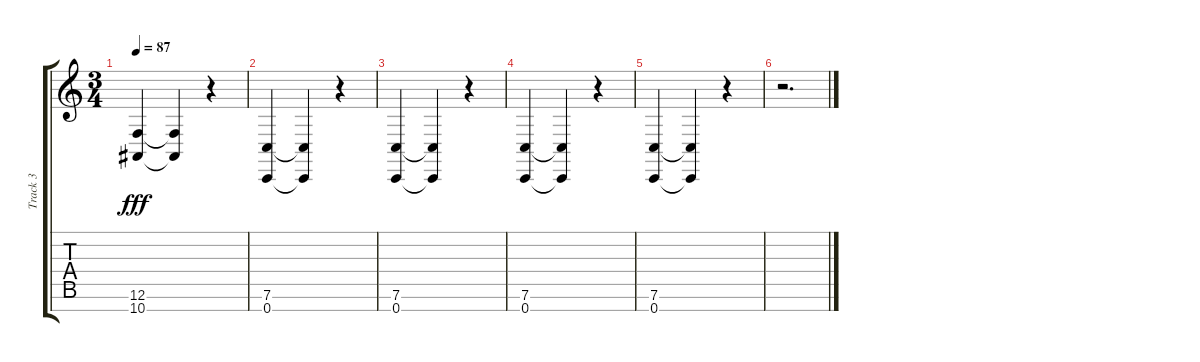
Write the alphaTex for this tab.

\track ("Track 3" "Track 3") {instrument stringensemble1}
\staff {score tabs}
\tuning (F4 C4 Ab3 Eb3 Bb2 F2 C2) {hide}
\ts (3 4)
\tempo 87
\clef g2
\ks c
(12.6 10.7).4{dy fff} (12.6{t} 10.7{t}).4 r.4 |
(7.6 0.7).4 (7.6{t} 0.7{t}).4 r.4 |
(7.6 0.7).4 (7.6{t} 0.7{t}).4 r.4 |
(7.6 0.7).4 (7.6{t} 0.7{t}).4 r.4 |
(7.6 0.7).4 (7.6{t} 0.7{t}).4 r.4 |
r.2{d}
